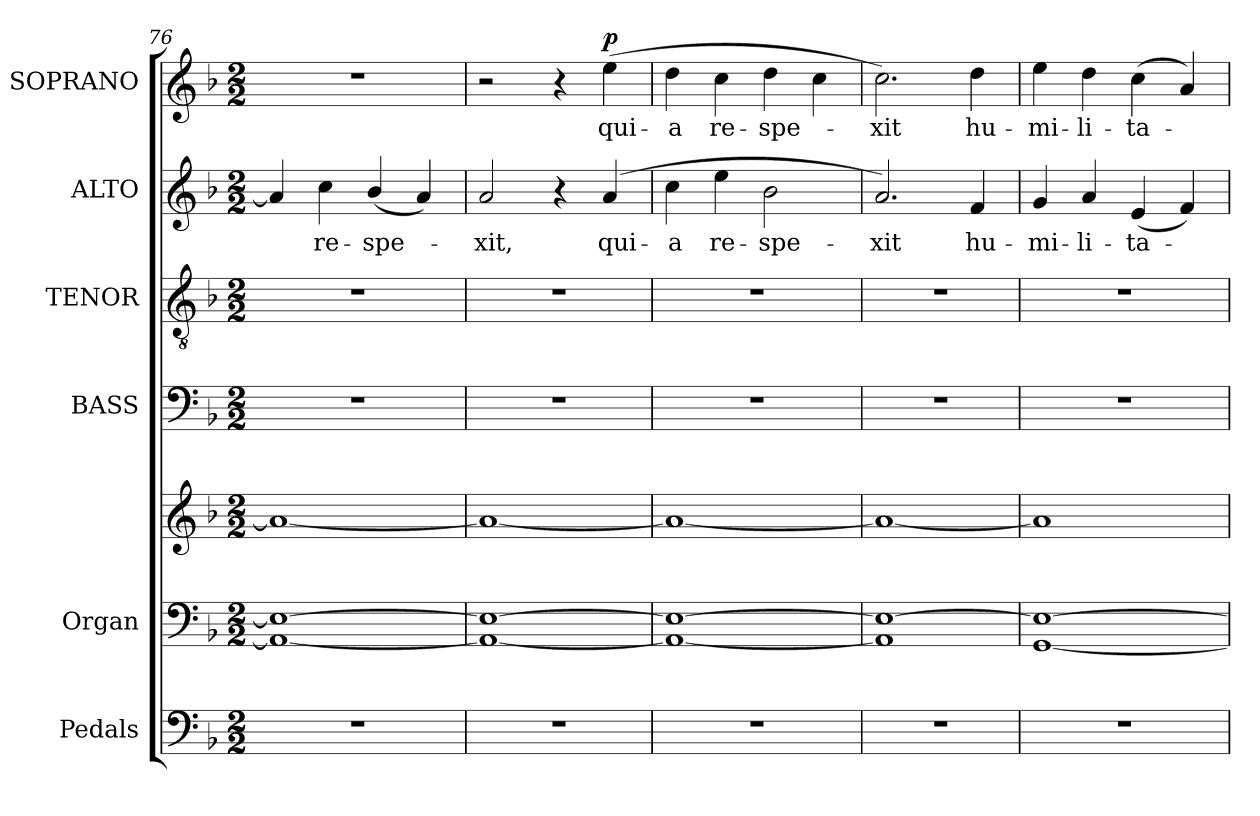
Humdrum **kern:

**kern	**kern	**kern	**kern	**kern	**kern	**text	**kern	**text	**dynam
*part6	*part5	*part5	*part4	*part3	*part2	*part2	*part1	*part1	*part1
*staff7	*staff6	*staff5	*staff4	*staff3	*staff2	*staff2	*staff1	*staff1	*staff1
*I"Pedals	*I"Organ	*	*I"BASS	*I"TENOR	*I"ALTO	*	*I"SOPRANO	*	*
*I'Ped.	*I'Org.	*	*I'B.	*I'T.	*I'A.	*	*I'S.	*	*
*clefF4	*clefF4	*clefG2	*clefF4	*clefGv2	*clefG2	*	*clefG2	*	*
*	*	*	*	*ITrd7c12	*	*	*	*	*
*k[b-]	*k[b-]	*k[b-]	*k[b-]	*k[b-]	*k[b-]	*	*k[b-]	*	*
*F:	*F:	*F:	*F:	*F:	*F:	*	*F:	*	*
*M2/2	*M2/2	*M2/2	*M2/2	*M2/2	*M2/2	*	*M2/2	*	*
=76	=76	=76	=76	=76	=76	=76	=76	=76	=76
1r	1AAi_< 1Ei_>	1ai_<	1r	1r	4ai/]	.	1r	.	.
!	!	!	!	!	!	!LO:LY:b:color=#000000	!	!	!
.	.	.	.	.	4cci\	re-	.	.	.
!	!	!	!	!	!	!LO:LY:b:color=#000000	!	!	!
.	.	.	.	.	(4b-i/	-spe-	.	.	.
.	.	.	.	.	4ai/)	.	.	.	.
=77	=77	=77	=77	=77	=77	=77	=77	=77	=77
!	!	!	!	!	!	!LO:LY:b:color=#000000	!	!	!
1r	1AAi_< 1Ei_>	1ai_<	1r	1r	2ai/	-xit,	2r	.	.
.	.	.	.	.	4r	.	4r	.	.
!	!	!	!	!	!	!LO:LY:b:color=#000000	!	!	!
!	!	!	!	!	!	!	!	!LO:LY:b:color=#000000	!
.	.	.	.	.	(4ai/	qui-	(4eei\	qui-	p
=78	=78	=78	=78	=78	=78	=78	=78	=78	=78
!	!	!	!	!	!	!LO:LY:b:color=#000000	!	!	!
!	!	!	!	!	!	!	!	!LO:LY:b:color=#000000	!
1r	1AAi_< 1Ei_>	1ai_<	1r	1r	4cci\	-a	4ddi\	-a	.
!	!	!	!	!	!	!LO:LY:b:color=#000000	!	!	!
!	!	!	!	!	!	!	!	!LO:LY:b:color=#000000	!
.	.	.	.	.	4eei\	re-	4cci\	re-	.
!	!	!	!	!	!	!LO:LY:b:color=#000000	!	!	!
!	!	!	!	!	!	!	!	!LO:LY:b:color=#000000	!
.	.	.	.	.	2b-i\	-spe-	4ddi\	-spe-	.
.	.	.	.	.	.	.	4cci\	.	.
=79	=79	=79	=79	=79	=79	=79	=79	=79	=79
!	!	!	!	!	!	!LO:LY:b:color=#000000	!	!	!
!	!	!	!	!	!	!	!	!LO:LY:b:color=#000000	!
1r	1AAi] 1Ei_>	1ai_<	1r	1r	2.ai/)	-xit	2.cci\)	-xit	.
!	!	!	!	!	!	!LO:LY:b:color=#000000	!	!	!
!	!	!	!	!	!	!	!	!LO:LY:b:color=#000000	!
.	.	.	.	.	4fi/	hu-	4ddi\	hu-	.
=80	=80	=80	=80	=80	=80	=80	=80	=80	=80
!	!	!	!	!	!	!LO:LY:b:color=#000000	!	!	!
!	!	!	!	!	!	!	!	!LO:LY:b:color=#000000	!
1r	[<1GGi 1Ei_>	1ai]	1r	1r	4gi/	-mi-	4eei\	-mi-	.
!	!	!	!	!	!	!LO:LY:b:color=#000000	!	!	!
!	!	!	!	!	!	!	!	!LO:LY:b:color=#000000	!
.	.	.	.	.	4ai/	-li-	4ddi\	-li-	.
!	!	!	!	!	!	!LO:LY:b:color=#000000	!	!	!
!	!	!	!	!	!	!	!	!LO:LY:b:color=#000000	!
.	.	.	.	.	(4ei/	-ta-	(4cci\	-ta-	.
.	.	.	.	.	4fi/)	.	4ai/)	.	.
=	=	=	=	=	=	=	=	=	=
*-	*-	*-	*-	*-	*-	*-	*-	*-	*-
